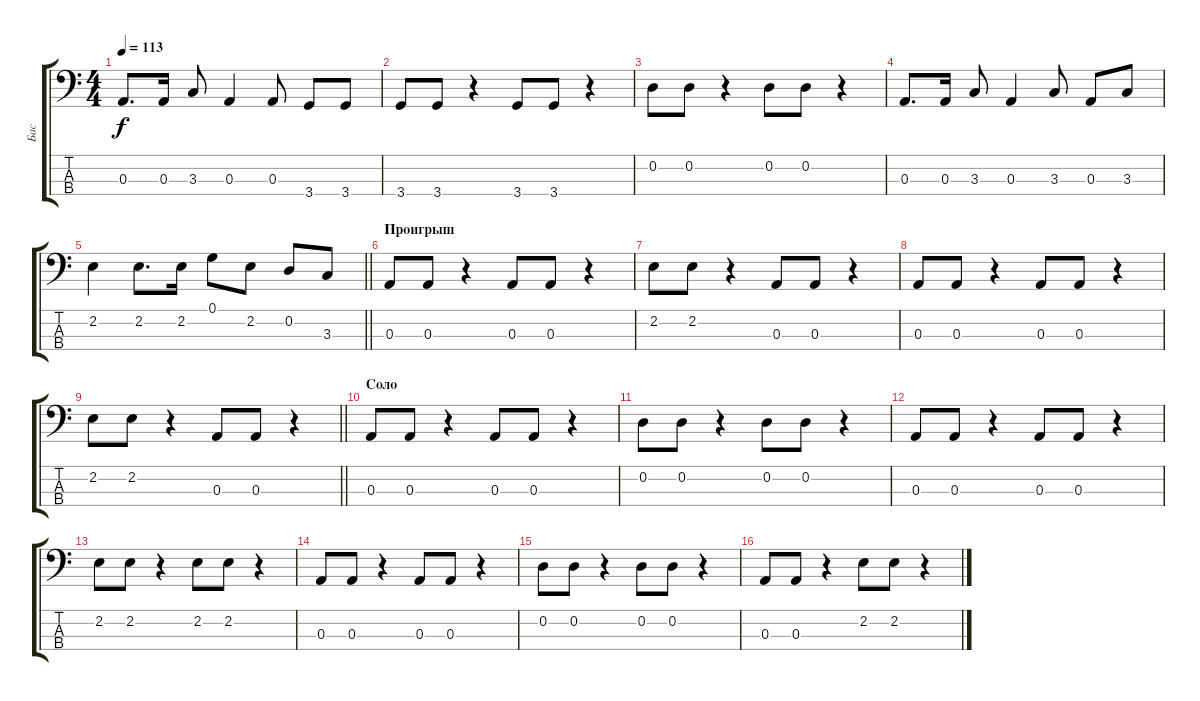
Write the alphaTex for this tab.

\track ("Бас" "Бас") {instrument electricbassfinger}
\staff {score tabs}
\tuning (G2 D2 A1 E1) {hide}
\ts (4 4)
\tempo 113
\clef f4
\ks c
0.3.8{d dy f} 0.3.16 3.3.8 0.3.4 0.3.8 3.4.8 3.4.8 |
3.4.8 3.4.8 r.4 3.4.8 3.4.8 r.4 |
0.2.8 0.2.8 r.4 0.2.8 0.2.8 r.4 |
0.3.8{d} 0.3.16 3.3.8 0.3.4 3.3.8 0.3.8 3.3.8 |
\barLineRight lightlight
2.2.4 2.2.8{d} 2.2.16 0.1.8 2.2.8 0.2.8 3.3.8 |
\section ("" "Проигрыш")
0.3.8 0.3.8 r.4 0.3.8 0.3.8 r.4 |
2.2.8 2.2.8 r.4 0.3.8 0.3.8 r.4 |
0.3.8 0.3.8 r.4 0.3.8 0.3.8 r.4 |
\barLineRight lightlight
2.2.8 2.2.8 r.4 0.3.8 0.3.8 r.4 |
\section ("" "Соло")
0.3.8 0.3.8 r.4 0.3.8 0.3.8 r.4 |
0.2.8 0.2.8 r.4 0.2.8 0.2.8 r.4 |
0.3.8 0.3.8 r.4 0.3.8 0.3.8 r.4 |
2.2.8 2.2.8 r.4 2.2.8 2.2.8 r.4 |
0.3.8 0.3.8 r.4 0.3.8 0.3.8 r.4 |
0.2.8 0.2.8 r.4 0.2.8 0.2.8 r.4 |
0.3.8 0.3.8 r.4 2.2.8 2.2.8 r.4
